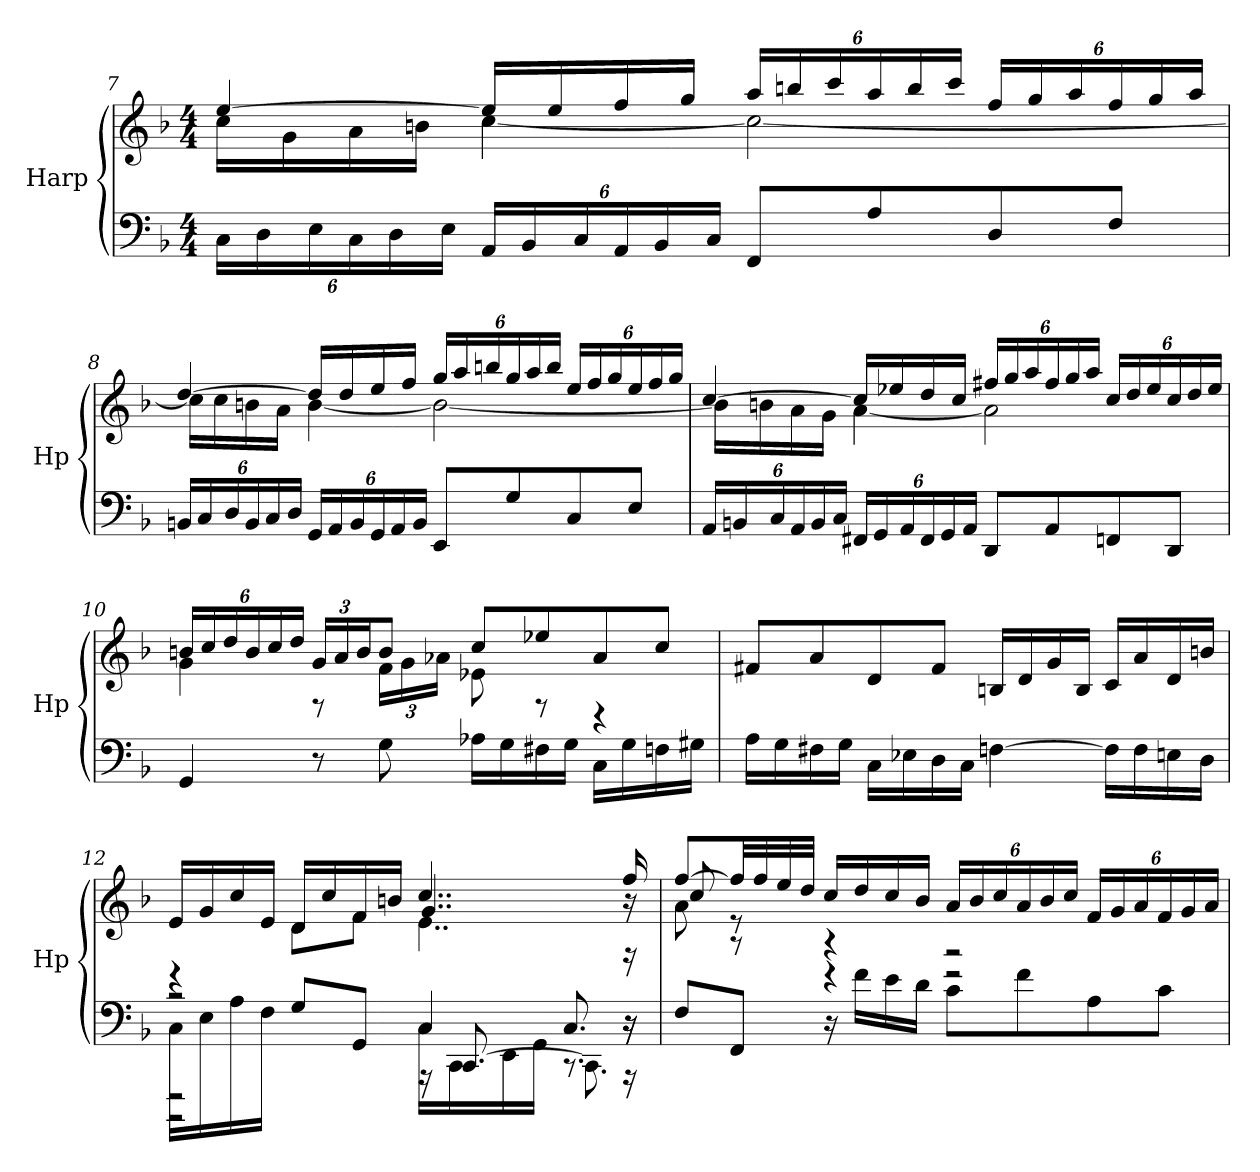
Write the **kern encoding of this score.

**kern	**kern
*part1	*part1
*staff2	*staff1
*I"Harp	*
*I'Hp	*
!!LO:LB:g=z
*clefF4	*clefG2
*k[b-]	*k[b-]
*M4/4	*M4/4
*Xbrackettup	*
=7	=7
*	*^
24C\LL	[4ee/	16cc\LL
24D\	.	.
.	.	16g\
24E\	.	.
24C\	.	16a\
24D\	.	.
.	.	16bn\JJ
24E\JJ	.	.
24AA/LL	16ee/LL]	[4cc\
24BB-/	.	.
.	16ee/	.
24C/	.	.
24AA/	16ff/	.
24BB-/	.	.
.	16gg/JJ	.
24C/JJ	.	.
*	*Xbrackettup	*
8FF/L	24aa/LL	2cc\_
.	24bbn/	.
.	24ccc/	.
8A/	24aa/	.
.	24bb/	.
.	24ccc/JJ	.
8D/	24ff/LL	.
.	24gg/	.
.	24aa/	.
8F/J	24ff/	.
.	24gg/	.
.	24aa/JJ	.
!!LO:PB:g=z	!!
=8	=8	=8
24BBn/LL	[4dd/	16cc\LL]
24C/	.	.
.	.	16cc\
24D/	.	.
24BB/	.	16bn\
24C/	.	.
.	.	16a\JJ
24D/JJ	.	.
24GG/LL	16dd/LL]	[4b\
24AA/	.	.
.	16dd/	.
24BB/	.	.
24GG/	16ee/	.
24AA/	.	.
.	16ff/JJ	.
24BB/JJ	.	.
8EE/L	24gg/LL	2b\_
.	24aa/	.
.	24bbn/	.
8G/	24gg/	.
.	24aa/	.
.	24bb/JJ	.
8C/	24ee/LL	.
.	24ff/	.
.	24gg/	.
8E/J	24ee/	.
.	24ff/	.
.	24gg/JJ	.
!!LO:LB:g=z	!!
=9	=9	=9
24AA/LL	[4cc/	16b\LL]
24BBn/	.	.
.	.	16bn\
24C/	.	.
24AA/	.	16a\
24BB/	.	.
.	.	16g\JJ
24C/JJ	.	.
24FF#X/LL	16cc/LL]	[4a\
24GG/	.	.
.	16ee-X/	.
24AA/	.	.
24FF#/	16dd/	.
24GG/	.	.
.	16cc/JJ	.
24AA/JJ	.	.
8DD/L	24ff#X/LL	2a\]
.	24gg/	.
.	24aa/	.
8AA/	24ff#/	.
.	24gg/	.
.	24aa/JJ	.
8FFn/	24cc/LL	.
.	24dd/	.
.	24ee-/	.
8DD/J	24cc/	.
.	24dd/	.
.	24ee-/JJ	.
!!LO:LB:g=z	!!
=10	=10	=10
4GG/	24bn/LL	4g\
.	24cc/	.
.	24dd/	.
.	24b/	.
.	24cc/	.
.	24dd/JJ	.
8r	24g/LL	8rF
.	24a/	.
.	24b/J	.
8G\	8b/J	24f\LL
.	.	24g\
.	.	24a-X\JJ
16A-X\LL	8cc/L	8e-X\
16G\	.	.
16F#X\	8ee-X/	8rF
16G\JJ	.	.
16C\LL	8a-/	4rD
16G\	.	.
16Fn\	8cc/J	.
16G#X\JJ	.	.
*	*v	*v
=11	=11
16A\LL	8f#X/L
16G\	.
16F#X\	8a/
16G\JJ	.
16C\LL	8d/
16E-X\	.
16D\	8f#/J
16C\JJ	.
[4Fn\	16Bn/LL
.	16d/
.	16g/
.	16B/JJ
16F\LL]	16c/LL
16F\	16a/
16En\	16d/
16D\JJ	16bn/JJ
!!LO:LB:g=z
=12	=12
*^	*^
*	*^	*	*^
16C\LL	2rDDD	2rGGGG	16e/LL	4rBB	2rEE
16E\	.	.	16g/	.	.
16A\	.	.	16cc/	.	.
16F\JJ	.	.	16e/JJ	.	.
8G/L	.	.	16d/LL	8d\L	.
.	.	.	16cc/	.	.
8GG/J	.	.	16f/	8f\J	.
.	.	.	16bn/JJ	.	.
4C/	16C\LL	16rAAA	4..cc/	4..g/	4..e\
.	16CC\	[8.CC/	.	.	.
.	16EE\	.	.	.	.
.	16GG\JJ	.	.	.	.
8.C/	8.rCC	8.CC\]	.	.	.
16r	16rAAA	16r	16ff/	16r	16rF
*v	*v	*v	*	*	*
=13	=13	=13	=13
8F/L	[8ff/L	8cc/	8a\
8FF/J	32ff/LL]	8re	8rA
.	32ff/	.	.
.	32ee/	.	.
.	32dd/JJJ	.	.
16r	16cc/LL	4rA	4rBB
16f\LL	16dd/	.	.
16e\	16cc/	.	.
16d\JJ	16b-/JJ	.	.
8c\L	24a/LL	2rF	2rBB
.	24b-/	.	.
.	24cc/	.	.
8f\	24a/	.	.
.	24b-/	.	.
.	24cc/JJ	.	.
8A\	24f/LL	.	.
.	24g/	.	.
.	24a/	.	.
8c\J	24f/	.	.
.	24g/	.	.
.	24a/JJ	.	.
*	*v	*v	*v
=	=
*-	*-
